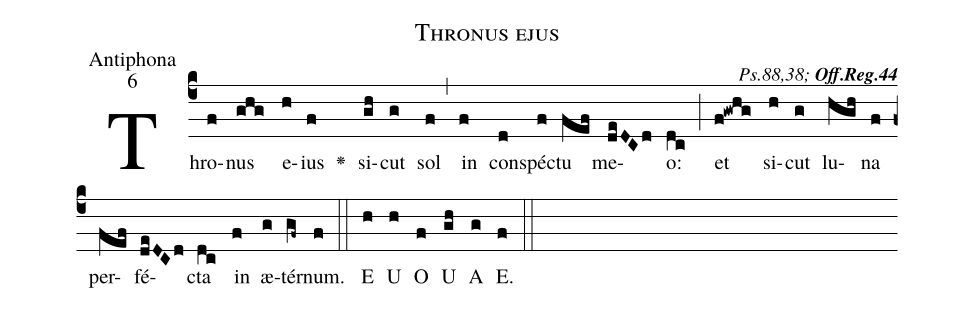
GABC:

name:Thronus ejus;
office-part:Antiphona;
mode:6;
commentary:{\itshape\mdseries Ps.88,38;\/} {\bfseries Off.Reg.44};
%%
(c4)Thro(f)nus(ghg) e(h)ius(f) <v>\greheightstar</v>() si(gh)cut(g) sol(f) (,) in(f) con(d)spé(f)ctu(fef) me(deDCd)o:(dc) (;) et(f!gwhg) si(h)cut(g) lu(hgh)na(f) per(fef)fé(deDCd)cta(dc) in(f) æ(g)tér(gf~)num.(f) (::) <eu> E(h) U(h) O(f) U(gh) A(g) E.(f) </eu> (::)
